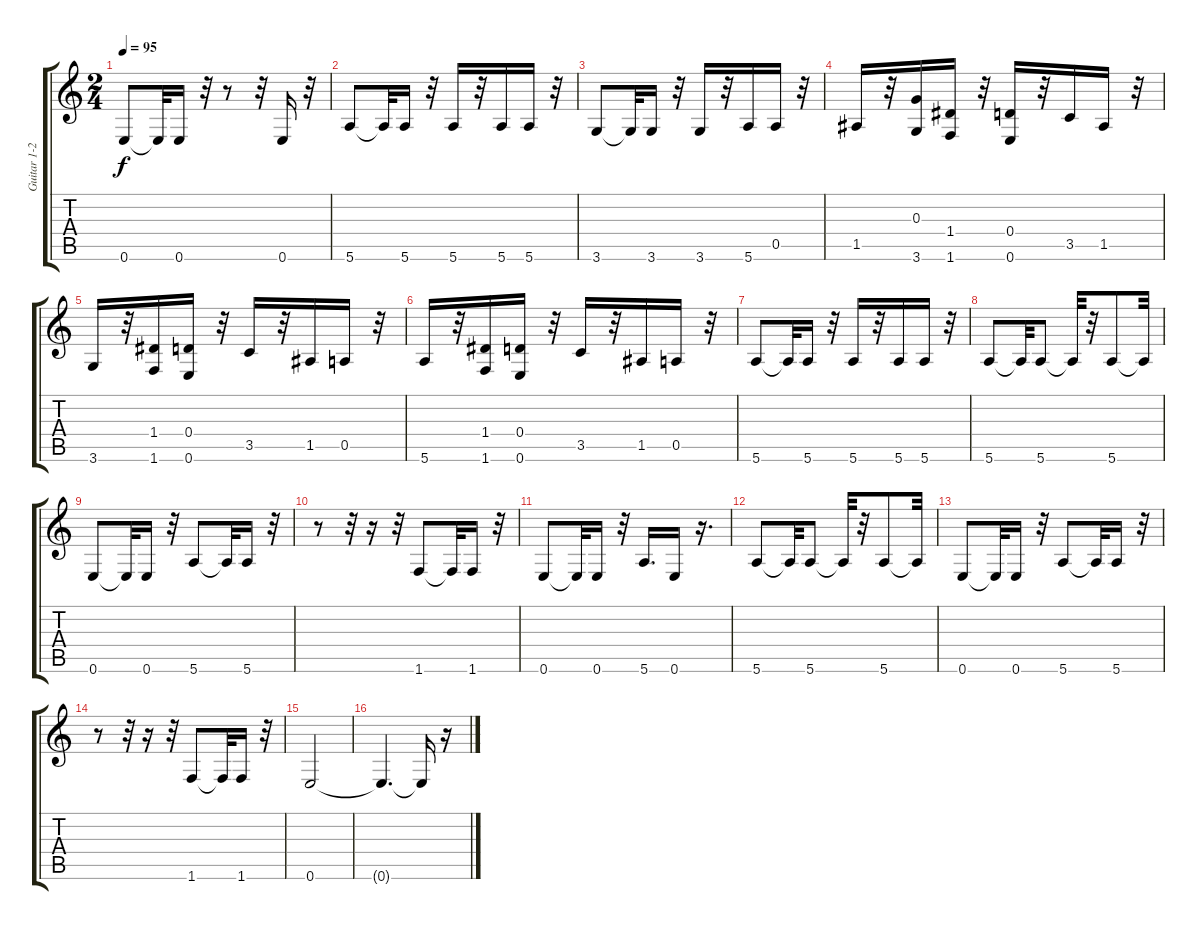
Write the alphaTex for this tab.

\track ("Guitar 1-2" "Guitar 1-2") {instrument acousticguitarsteel}
\staff {score tabs}
\tuning (E4 B3 G3 D3 A2 E2) {hide}
\ts (2 4)
\tempo 95
\clef g2
\ks c
0.6.8{dy f} 0.6{t}.32 0.6.16 r.32 r.8 r.32 0.6.16 r.32 |
5.6.8 5.6{t}.32 5.6.16 r.32 5.6.16 r.32 5.6.16 5.6.16 r.32 |
3.6.8 3.6{t}.32 3.6.16 r.32 3.6.16 r.32 5.6.16 0.5.16 r.32 |
1.5.16 r.32 (0.3 3.6).16 (1.4 1.6).16 r.32 (0.4 0.6).16 r.32 3.5.16 1.5.16 r.32 |
3.6.16 r.32 (1.4 1.6).16 (0.4 0.6).16 r.32 3.5.16 r.32 1.5.16 0.5.16 r.32 |
5.6.16 r.32 (1.4 1.6).16 (0.4 0.6).16 r.32 3.5.16 r.32 1.5.16 0.5.16 r.32 |
5.6.8 5.6{t}.32 5.6.16 r.32 5.6.16 r.32 5.6.16 5.6.16 r.32 |
5.6.8 5.6{t}.32 5.6.8 5.6{t}.32 r.32 5.6.8 5.6{t}.32 |
0.6.8 0.6{t}.32 0.6.16 r.32 5.6.8 5.6{t}.32 5.6.16 r.32 |
r.8 r.32 r.16 r.32 1.6.8 1.6{t}.32 1.6.16 r.32 |
0.6.8 0.6{t}.32 0.6.16 r.32 5.6.16{d} 0.6.16 r.16{d} |
5.6.8 5.6{t}.32 5.6.8 5.6{t}.32 r.32 5.6.8 5.6{t}.32 |
0.6.8 0.6{t}.32 0.6.16 r.32 5.6.8 5.6{t}.32 5.6.16 r.32 |
r.8 r.32 r.16 r.32 1.6.8 1.6{t}.32 1.6.16 r.32 |
0.6.2 |
0.6{t}.4{d} 0.6{t}.16 r.16
